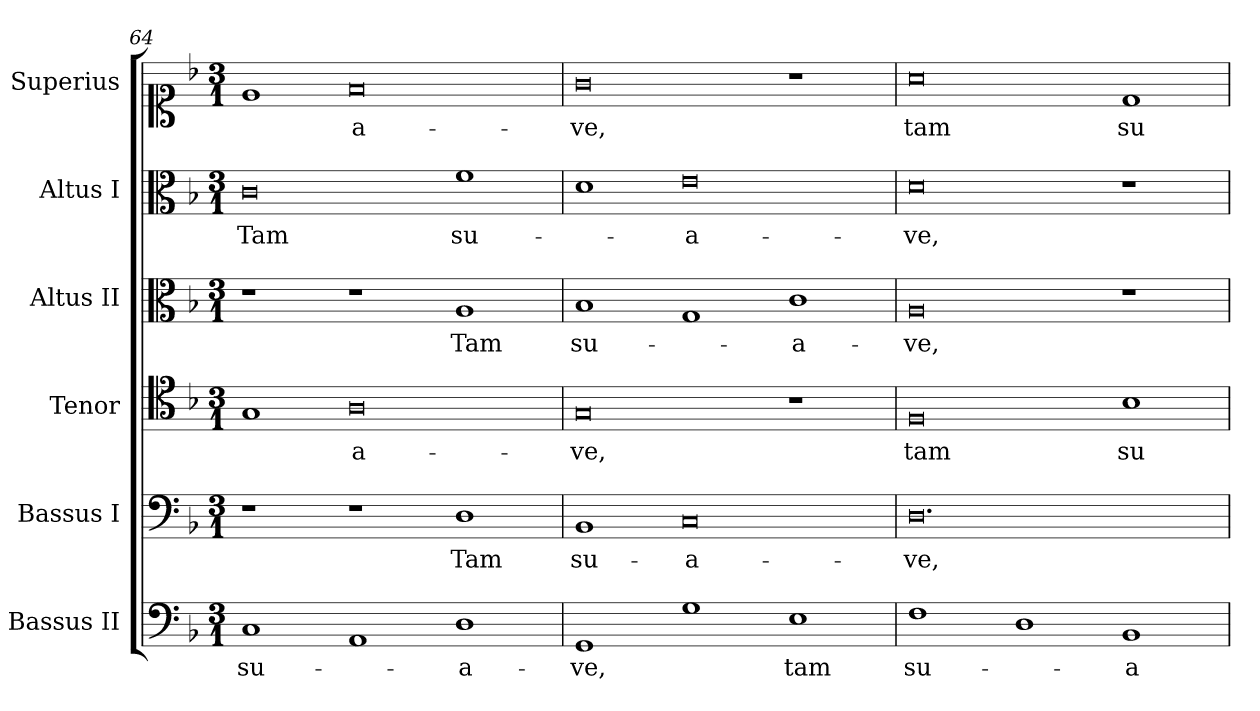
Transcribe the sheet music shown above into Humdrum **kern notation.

**kern	**text	**kern	**text	**kern	**text	**kern	**text	**kern	**text	**kern	**text
*part6	*part6	*part5	*part5	*part4	*part4	*part3	*part3	*part2	*part2	*part1	*part1
*staff6	*staff6	*staff5	*staff5	*staff4	*staff4	*staff3	*staff3	*staff2	*staff2	*staff1	*staff1
*I"Bassus II	*	*I"Bassus I	*	*I"Tenor	*	*I"Altus II	*	*I"Altus I	*	*I"Superius	*
*I'B. II	*	*I'B.  I	*	*I'T.	*	*I'A. II	*	*I'A. I	*	*I'S.	*
*clefF4	*	*clefF4	*	*clefC4	*	*clefC3	*	*clefC3	*	*clefC1	*
*k[b-]	*	*k[b-]	*	*k[b-]	*	*k[b-]	*	*k[b-]	*	*k[b-]	*
*F:	*	*F:	*	*F:	*	*F:	*	*F:	*	*F:	*
*M3/1	*	*M3/1	*	*M3/1	*	*M3/1	*	*M3/1	*	*M3/1	*
=64	=64	=64	=64	=64	=64	=64	=64	=64	=64	=64	=64
1C	su-	1r	.	1G	.	1r	.	0c	Tam	1e	.
1AA	.	1r	.	0A	-a-	1r	.	.	.	0f	-a-
1D	-a-	1D	Tam	.	.	1A	Tam	1f	su-	.	.
=65	=65	=65	=65	=65	=65	=65	=65	=65	=65	=65	=65
1GG	-ve,	1BB-	su-	0G	-ve,	1B-	su-	1d	.	0g	-ve,
1G	.	0C	-a-	.	.	1G	.	0e	-a-	.	.
1E	tam	.	.	1r	.	1c	-a-	.	.	1r	.
=66	=66	=66	=66	=66	=66	=66	=66	=66	=66	=66	=66
1F	su-	0.D	-ve,	0F	tam	0A	-ve,	0d	-ve,	0a	tam
1D	.	.	.	.	.	.	.	.	.	.	.
1BB-	-a-	.	.	1B-	su-	1r	.	1r	.	1d	su-
=	=	=	=	=	=	=	=	=	=	=	=
*-	*-	*-	*-	*-	*-	*-	*-	*-	*-	*-	*-
